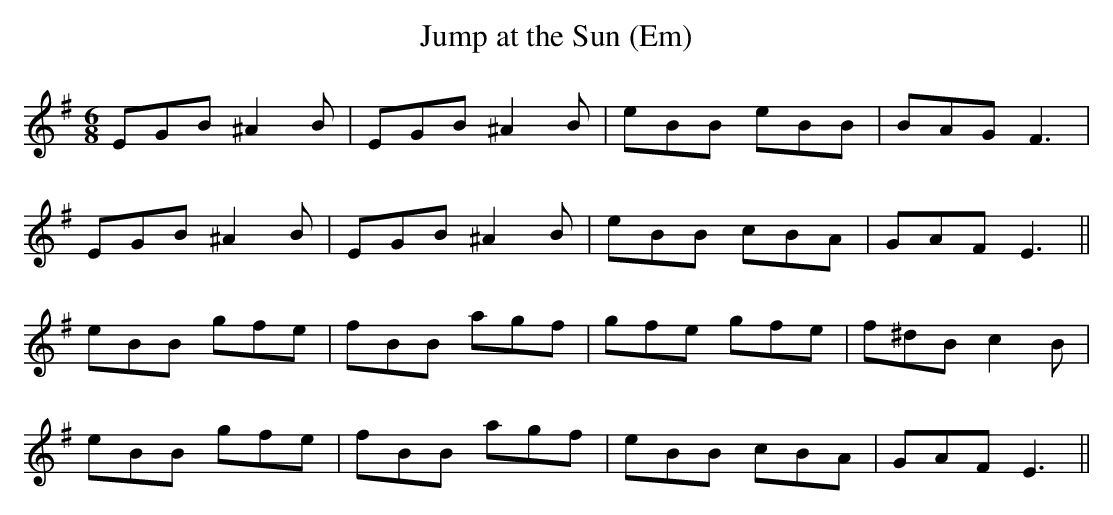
X:1
T:Jump at the Sun (Em)
M:6/8
K:Em
EGB ^A2 B|EGB ^A2 B|eBB eBB|BAG F3|
EGB ^A2 B|EGB ^A2 B|eBB cBA|GAF E3||
eBB gfe | fBB agf | gfe gfe | f^dB c2 B|
eBB gfe | fBB agf | eBB cBA | GAF E3||
